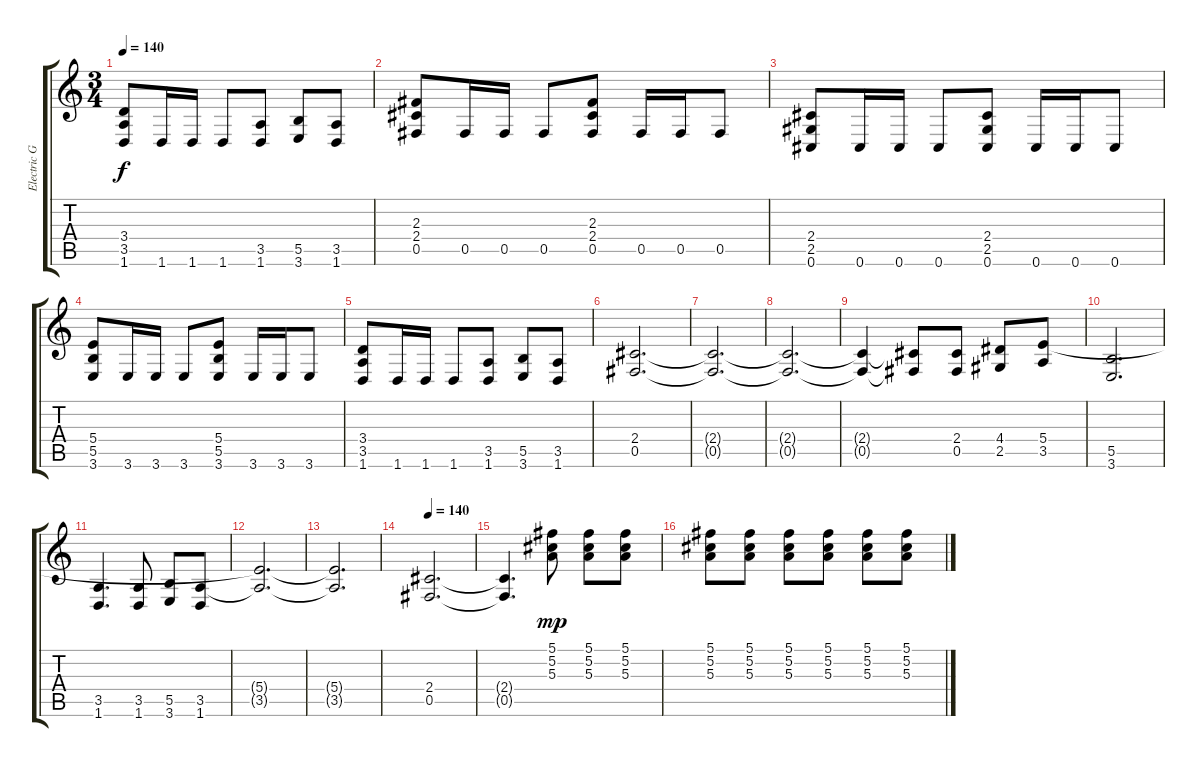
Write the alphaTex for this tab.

\track ("Electric Guitar 2" "Electric G") {instrument distortionguitar}
\staff {score tabs}
\tuning (Db4 Ab3 E3 B2 Gb2 Db2) {hide}
\ts (3 4)
\tempo 140
\clef g2
\ks c
(3.4 3.5 1.6).8{dy f} 1.6.16 1.6.16 1.6.8 (3.5 1.6).8 (5.5 3.6).8 (3.5 1.6).8 |
(2.3 2.4 0.5).8 0.5.16 0.5.16 0.5.8 (2.3 2.4 0.5).8 0.5.16 0.5.16 0.5.8 |
(2.4 2.5 0.6).8 0.6.16 0.6.16 0.6.8 (2.4 2.5 0.6).8 0.6.16 0.6.16 0.6.8 |
(5.4 5.5 3.6).8 3.6.16 3.6.16 3.6.8 (5.4 5.5 3.6).8 3.6.16 3.6.16 3.6.8 |
(3.4 3.5 1.6).8 1.6.16 1.6.16 1.6.8 (3.5 1.6).8 (5.5 3.6).8 (3.5 1.6).8 |
(2.4 0.5).2{d} |
(2.4{t} 0.5{t}).2{d} |
(2.4{t} 0.5{t}).2{d} |
(2.4{t} 0.5{t}).4 (2.4{t} 0.5{t}).8 (2.4 0.5).8 (4.4 2.5).8 (5.4 3.5).8 |
(5.5 3.6).2{d} |
(3.5 1.6).4{d} (3.5 1.6).8 (5.5 3.6).8 (3.5 1.6).8 |
(5.4{t} 3.5{t}).2{d} |
(5.4{t} 3.5{t}).2{d} |
\tempo 140
(2.4 0.5).2{d} |
(2.4{t} 0.5{t}).4{d} (5.1 5.2 5.3).8{dy mp} (5.1 5.2 5.3).8 (5.1 5.2 5.3).8 |
(5.1 5.2 5.3).8 (5.1 5.2 5.3).8 (5.1 5.2 5.3).8 (5.1 5.2 5.3).8 (5.1 5.2 5.3).8 (5.1 5.2 5.3).8
